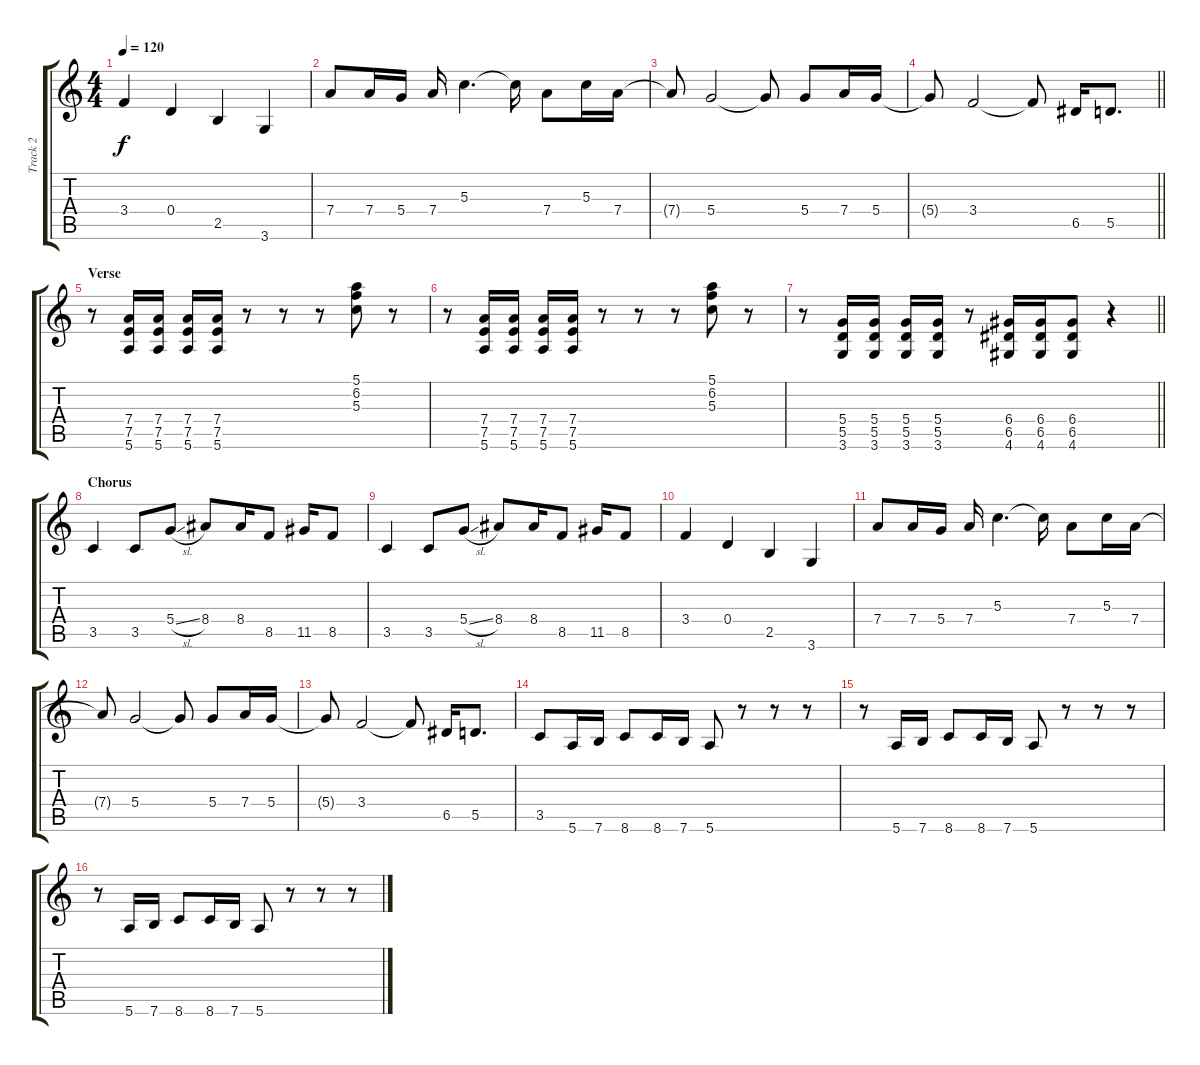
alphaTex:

\track ("Track 2" "Track 2") {instrument distortionguitar}
\staff {score tabs}
\tuning (E4 B3 G3 D3 A2 E2) {hide}
\ts (4 4)
\tempo 120
\clef g2
\ks c
3.4.4{dy f} 0.4.4 2.5.4 3.6.4 |
7.4.8 7.4.16 5.4.16 7.4.16 5.3.4{d} 5.3{t}.16 7.4.8 5.3.16 7.4.16 |
7.4{t}.8 5.4.2 5.4{t}.8 5.4.8 7.4.16 5.4.16 |
\barLineRight lightlight
5.4{t}.8 3.4.2 3.4{t}.8 6.5.16 5.5.8{d} |
\section ("" "Verse")
r.8 (7.4 7.5 5.6).16 (7.4 7.5 5.6).16 (7.4 7.5 5.6).16 (7.4 7.5 5.6).16 r.8 r.8 r.8 (5.1 6.2 5.3).8 r.8 |
r.8 (7.4 7.5 5.6).16 (7.4 7.5 5.6).16 (7.4 7.5 5.6).16 (7.4 7.5 5.6).16 r.8 r.8 r.8 (5.1 6.2 5.3).8 r.8 |
\barLineRight lightlight
r.8 (5.4 5.5 3.6).16 (5.4 5.5 3.6).16 (5.4 5.5 3.6).16 (5.4 5.5 3.6).16 r.8 (6.4 6.5 4.6).16 (6.4 6.5 4.6).16 (6.4 6.5 4.6).8 r.4 |
\section ("" "Chorus")
3.5.4 3.5.8 5.4{sl}.8 8.4.8 8.4.16 8.5.8 11.5.16 8.5.8 |
3.5.4 3.5.8 5.4{sl}.8 8.4.8 8.4.16 8.5.8 11.5.16 8.5.8 |
3.4.4 0.4.4 2.5.4 3.6.4 |
7.4.8 7.4.16 5.4.16 7.4.16 5.3.4{d} 5.3{t}.16 7.4.8 5.3.16 7.4.16 |
7.4{t}.8 5.4.2 5.4{t}.8 5.4.8 7.4.16 5.4.16 |
5.4{t}.8 3.4.2 3.4{t}.8 6.5.16 5.5.8{d} |
3.5.8 5.6.16 7.6.16 8.6.8 8.6.16 7.6.16 5.6.8 r.8 r.8 r.8 |
r.8 5.6.16 7.6.16 8.6.8 8.6.16 7.6.16 5.6.8 r.8 r.8 r.8 |
r.8 5.6.16 7.6.16 8.6.8 8.6.16 7.6.16 5.6.8 r.8 r.8 r.8
